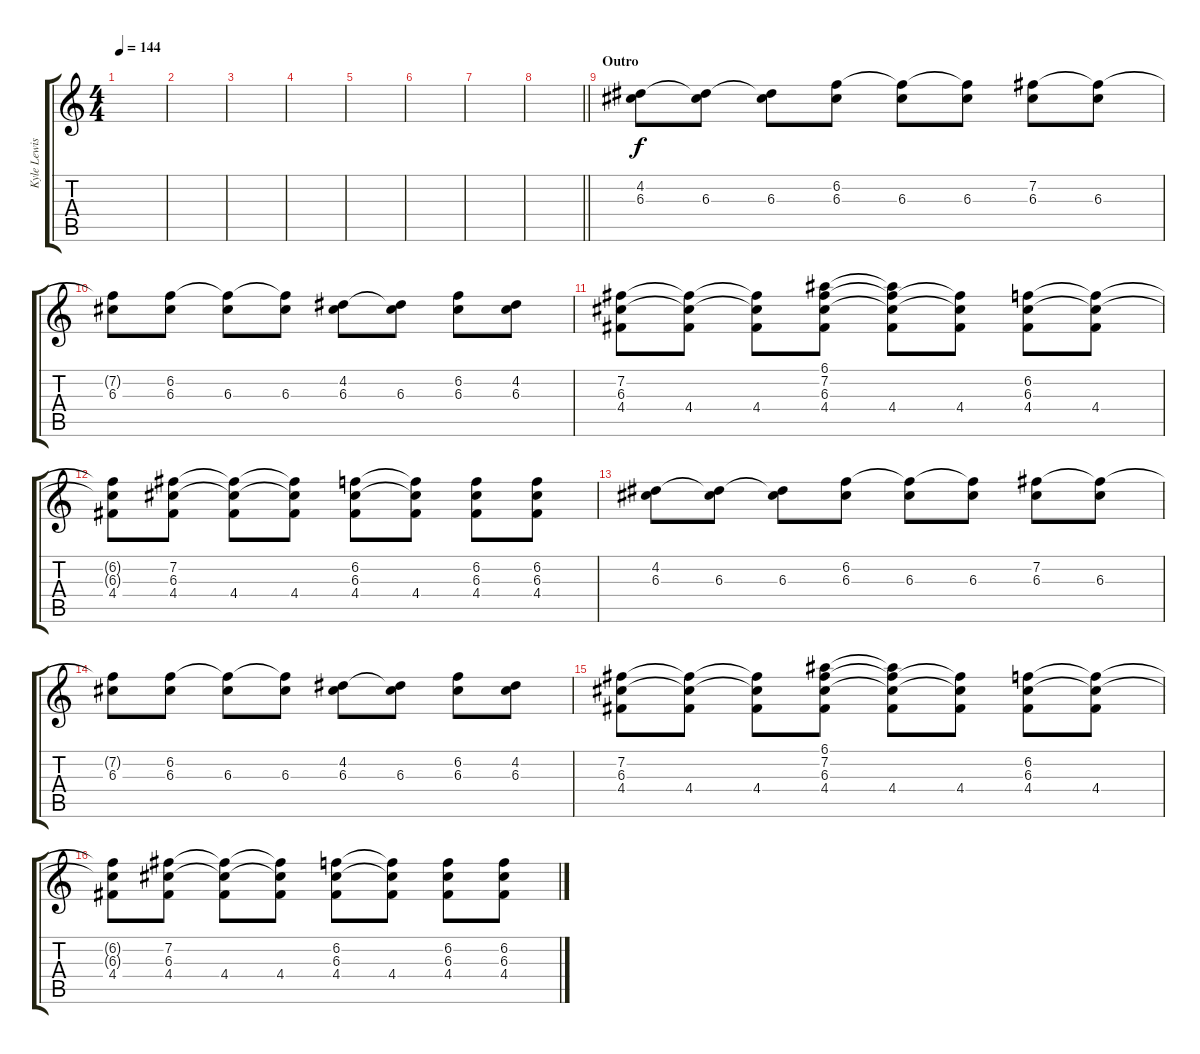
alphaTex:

\track ("Kyle Lewis - Guitar" "Kyle Lewis") {instrument overdrivenguitar}
\staff {score tabs}
\tuning (E4 B3 G3 D3 A2 E2) {hide}
\ts (4 4)
\tempo 144
\clef g2
\ks c
|
|
|
|
|
|
|
\barLineRight lightlight
|
\section ("" "Outro")
(4.2 6.3).8{volume 10 balance 6} (4.2{t} 6.3).8 (4.2{t} 6.3).8 (6.2 6.3).8 (6.2{t} 6.3).8 (6.2{t} 6.3).8 (7.2 6.3).8 (7.2{t} 6.3).8 |
(7.2{t} 6.3).8 (6.2 6.3).8 (6.2{t} 6.3).8 (6.2{t} 6.3).8 (4.2 6.3).8 (4.2{t} 6.3).8 (6.2 6.3).8 (4.2 6.3).8 |
(7.2 6.3 4.4).8 (7.2{t} 6.3{t} 4.4).8 (7.2{t} 6.3{t} 4.4).8 (6.1 7.2 6.3 4.4).8 (6.1{t} 7.2{t} 6.3{t} 4.4).8 (7.2{t} 6.3{t} 4.4).8 (6.2 6.3 4.4).8 (6.2{t} 6.3{t} 4.4).8 |
(6.2{t} 6.3{t} 4.4).8 (7.2 6.3 4.4).8 (7.2{t} 6.3{t} 4.4).8 (7.2{t} 6.3{t} 4.4).8 (6.2 6.3 4.4).8 (6.2{t} 6.3{t} 4.4).8 (6.2 6.3 4.4).8 (6.2 6.3 4.4).8 |
(4.2 6.3).8 (4.2{t} 6.3).8 (4.2{t} 6.3).8 (6.2 6.3).8 (6.2{t} 6.3).8 (6.2{t} 6.3).8 (7.2 6.3).8 (7.2{t} 6.3).8 |
(7.2{t} 6.3).8 (6.2 6.3).8 (6.2{t} 6.3).8 (6.2{t} 6.3).8 (4.2 6.3).8 (4.2{t} 6.3).8 (6.2 6.3).8 (4.2 6.3).8 |
(7.2 6.3 4.4).8 (7.2{t} 6.3{t} 4.4).8 (7.2{t} 6.3{t} 4.4).8 (6.1 7.2 6.3 4.4).8 (6.1{t} 7.2{t} 6.3{t} 4.4).8 (7.2{t} 6.3{t} 4.4).8 (6.2 6.3 4.4).8 (6.2{t} 6.3{t} 4.4).8 |
(6.2{t} 6.3{t} 4.4).8 (7.2 6.3 4.4).8 (7.2{t} 6.3{t} 4.4).8 (7.2{t} 6.3{t} 4.4).8 (6.2 6.3 4.4).8 (6.2{t} 6.3{t} 4.4).8 (6.2 6.3 4.4).8 (6.2 6.3 4.4).8
